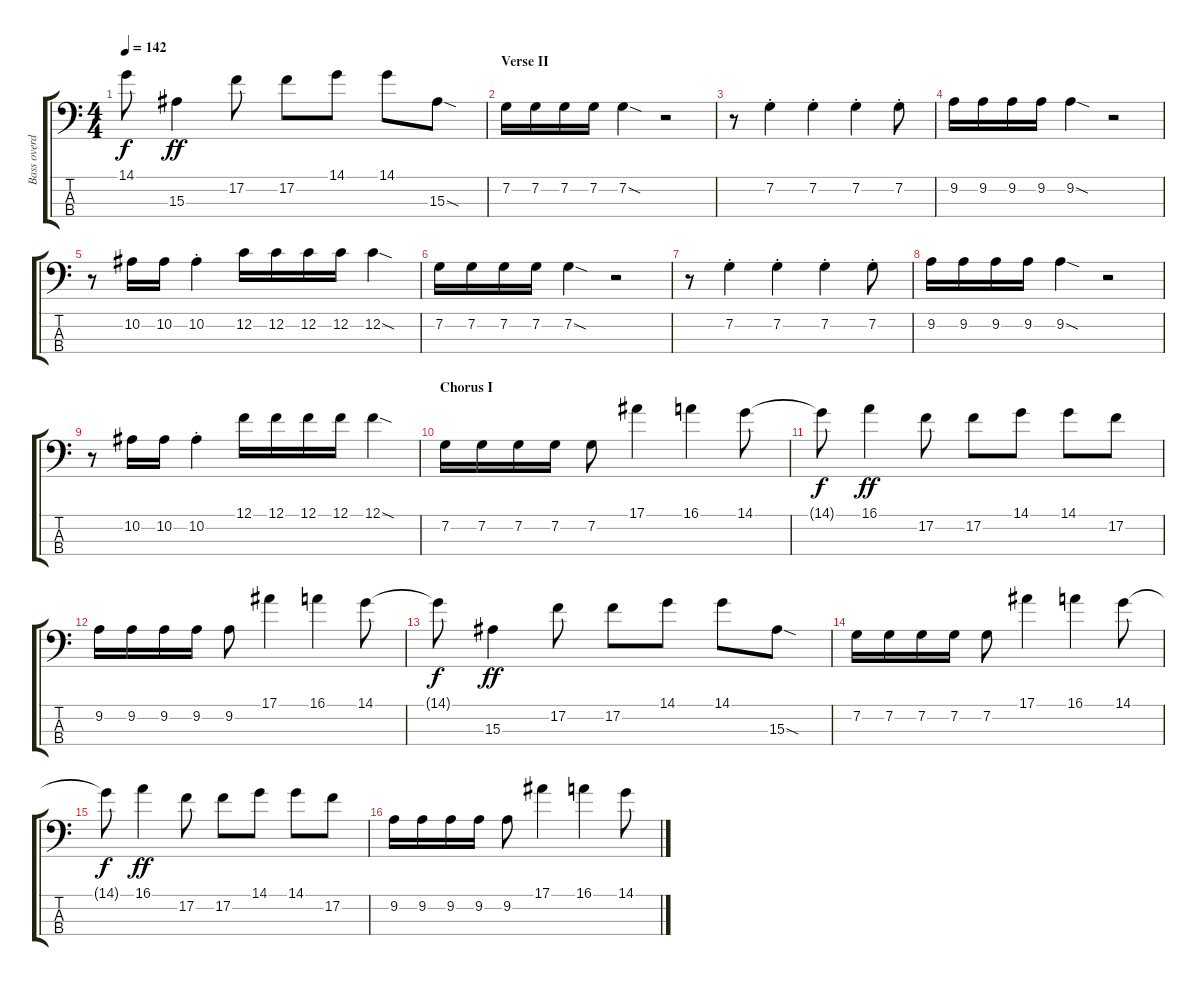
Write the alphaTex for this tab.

\track ("Bass overdub" "Bass overd") {instrument distortionguitar}
\staff {score tabs}
\tuning (F2 C2 G1 D1) {hide}
\ts (4 4)
\tempo 142
\clef f4
\ks c
14.1{t}.8{dy f} 15.3.4{dy ff} 17.2.8 17.2.8 14.1.8 14.1.8 15.3{sod}.8 |
\section ("" "Verse II")
7.2.16 7.2.16 7.2.16 7.2.16 7.2{sod}.4 r.2 |
r.8 7.2{st}.4 7.2{st}.4 7.2{st}.4 7.2{st}.8 |
9.2.16 9.2.16 9.2.16 9.2.16 9.2{sod}.4 r.2 |
r.8 10.2.16 10.2.16 10.2{st}.4 12.2.16 12.2.16 12.2.16 12.2.16 12.2{sod}.4 |
7.2.16 7.2.16 7.2.16 7.2.16 7.2{sod}.4 r.2 |
r.8 7.2{st}.4 7.2{st}.4 7.2{st}.4 7.2{st}.8 |
9.2.16 9.2.16 9.2.16 9.2.16 9.2{sod}.4 r.2 |
r.8 10.2.16 10.2.16 10.2{st}.4 12.1.16 12.1.16 12.1.16 12.1.16 12.1{sod}.4 |
\section ("" "Chorus I")
7.2.16 7.2.16 7.2.16 7.2.16 7.2.8 17.1.4 16.1.4 14.1.8 |
14.1{t}.8{dy f} 16.1.4{dy ff} 17.2.8 17.2.8 14.1.8 14.1.8 17.2.8 |
9.2.16 9.2.16 9.2.16 9.2.16 9.2.8 17.1.4 16.1.4 14.1.8 |
14.1{t}.8{dy f} 15.3.4{dy ff} 17.2.8 17.2.8 14.1.8 14.1.8 15.3{sod}.8 |
7.2.16 7.2.16 7.2.16 7.2.16 7.2.8 17.1.4 16.1.4 14.1.8 |
14.1{t}.8{dy f} 16.1.4{dy ff} 17.2.8 17.2.8 14.1.8 14.1.8 17.2.8 |
9.2.16 9.2.16 9.2.16 9.2.16 9.2.8 17.1.4 16.1.4 14.1.8
